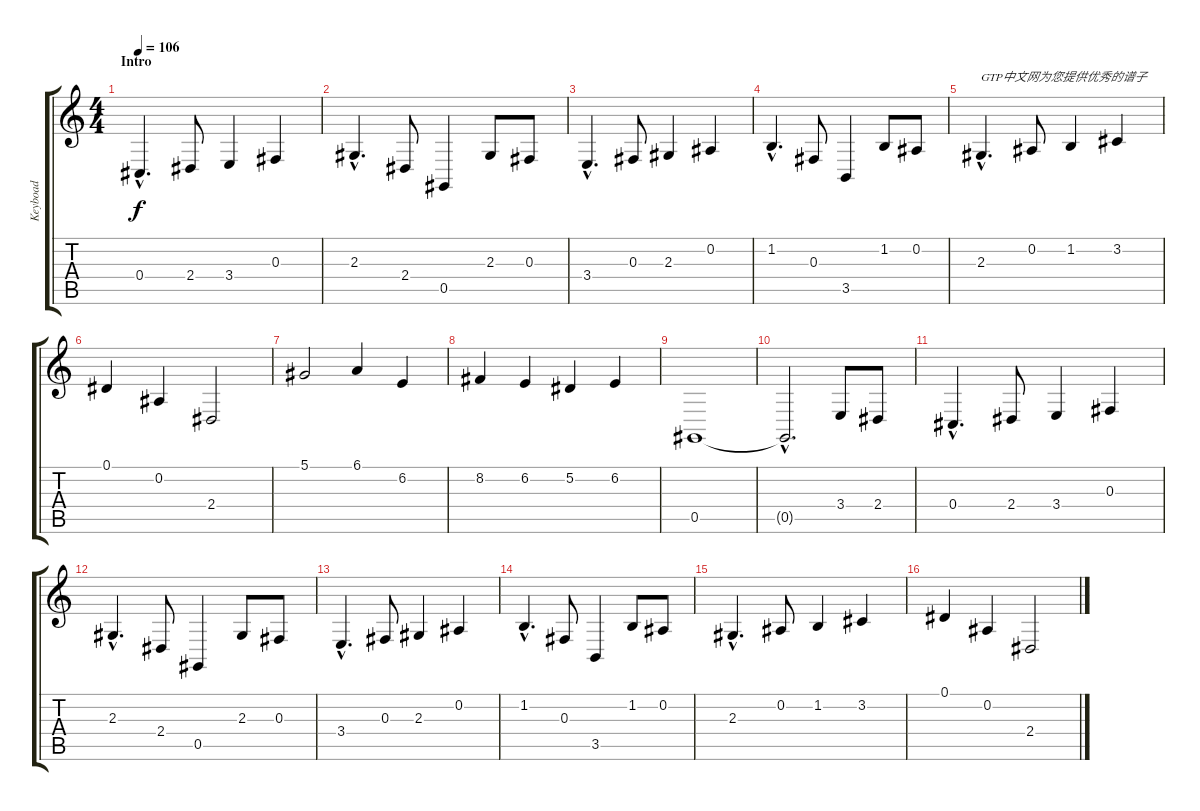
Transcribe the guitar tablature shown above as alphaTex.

\track ("Keyboad" "Keyboad") {instrument fx4atmosphere}
\staff {score tabs}
\tuning (Eb4 Bb3 Gb3 Db3 Ab2 Eb2) {hide}
\ts (4 4)
\section ("" "Intro")
\tempo 106
\clef g2
\ks c
0.4{hac}.4{d dy f volume 16 instrument fx4atmosphere} 2.4.8 3.4.4 0.3.4 |
2.3{hac}.4{d} 2.4.8 0.5.4 2.3.8 0.3.8 |
3.4{hac}.4{d} 0.3.8 2.3.4 0.2.4 |
1.2{hac}.4{d} 0.3.8 3.5.4 1.2.8 0.2.8 |
2.3{hac}.4{d txt "GTP中文网为您提供优秀的谱子"} 0.2.8 1.2.4 3.2.4 |
0.1.4 0.2.4 2.4.2 |
5.1.2 6.1.4 6.2.4 |
8.2.4 6.2.4 5.2.4 6.2.4 |
0.5.1 |
0.5{hac t}.2{d} 3.4.8 2.4.8 |
0.4{hac}.4{d} 2.4.8 3.4.4 0.3.4 |
2.3{hac}.4{d} 2.4.8 0.5.4 2.3.8 0.3.8 |
3.4{hac}.4{d} 0.3.8 2.3.4 0.2.4 |
1.2{hac}.4{d} 0.3.8 3.5.4 1.2.8 0.2.8 |
2.3{hac}.4{d} 0.2.8 1.2.4 3.2.4 |
0.1.4 0.2.4 2.4.2
